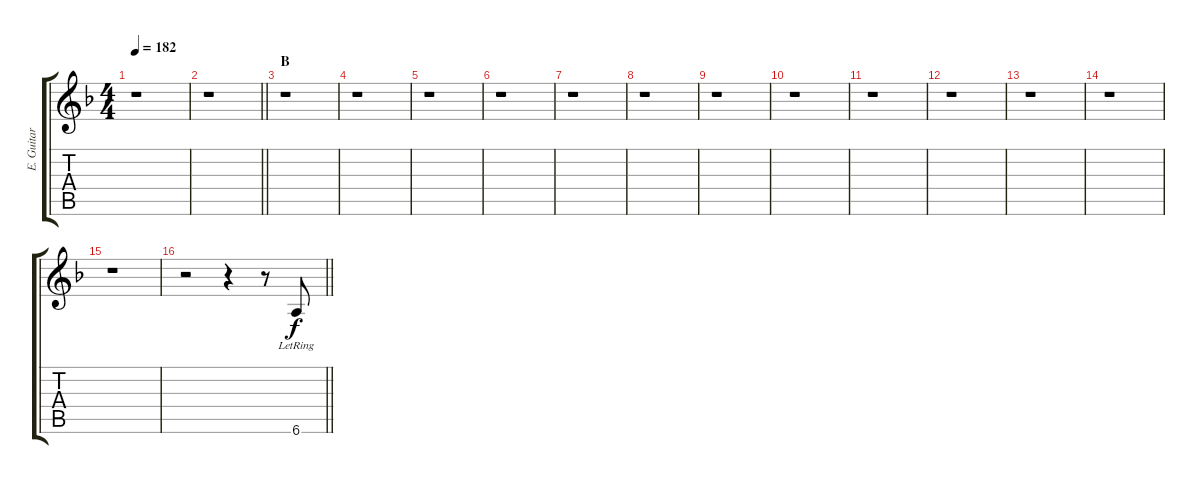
\track ("E. Guitar III" "E. Guitar ") {instrument electricguitarclean}
\staff {score tabs}
\tuning (Eb4 Bb3 Gb3 Db3 Ab2 Eb2) {hide}
\ts (4 4)
\tempo 182
\clef g2
\ks f
r.1{dy f} |
\barLineRight lightlight
r.1 |
\section ("" "B")
r.1 |
r.1 |
r.1 |
r.1 |
r.1 |
r.1 |
r.1 |
r.1 |
r.1 |
r.1 |
r.1 |
r.1 |
r.1 |
\barLineRight lightlight
r.2 r.4 r.8 6.6{lr}.8
